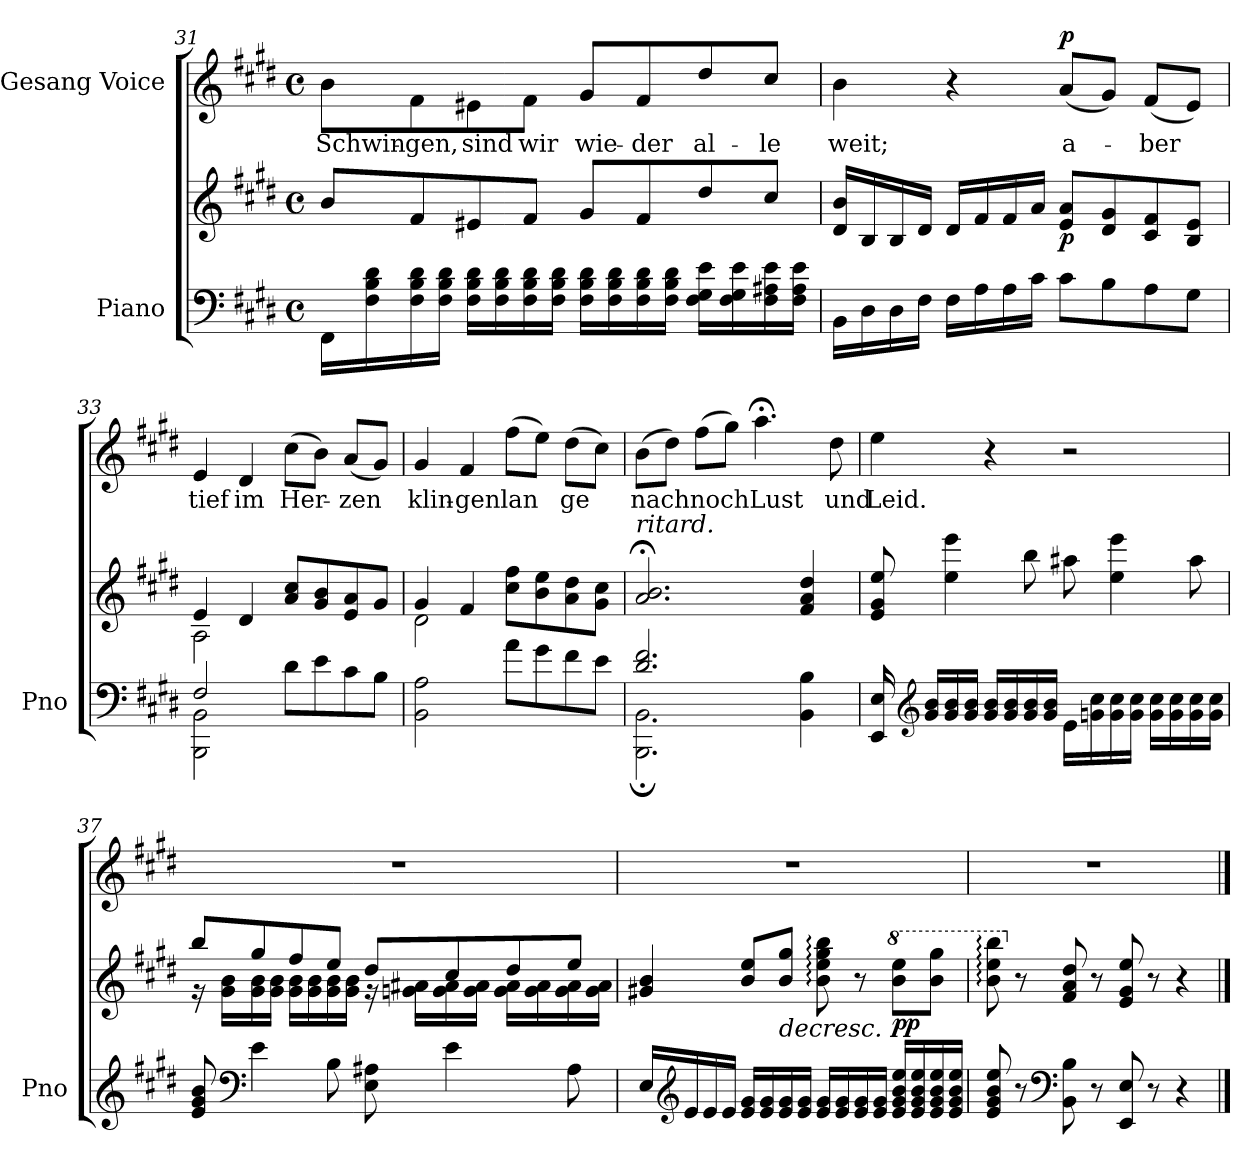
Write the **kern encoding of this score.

**kern	**kern	**dynam	**kern	**text	**dynam
*part2	*part2	*part2	*part1	*part1	*part1
*staff3	*staff2	*staff2/3	*staff1	*staff1	*staff1
*I"Piano	*	*	*I"Gesang Voice	*	*
*I'Pno	*	*	*	*	*
!!LO:LB:g=z
*clefF4	*clefG2	*	*clefG2	*	*
*k[f#c#g#d#]	*k[f#c#g#d#]	*	*k[f#c#g#d#]	*	*
*M4/4	*M4/4	*	*M4/4	*	*
*met(c)	*met(c)	*	*met(c)	*	*
=31	=31	=31	=31	=31	=31
!	!	!	!	!LO:LY:b	!
16FF#\LL	8b/L	.	8b\L	Schwin-	.
16F#\ 16B\ 16d#\	.	.	.	.	.
!	!	!	!	!LO:LY:b	!
16F#\ 16B\ 16d#\	8f#/	.	8f#\	-gen,	.
16F#\ 16B\ 16d#\JJ	.	.	.	.	.
!	!	!	!	!LO:LY:b	!
16F#\ 16B\ 16d#\LL	8e#X/	.	8e#X\	sind	.
16F#\ 16B\ 16d#\	.	.	.	.	.
!	!	!	!	!LO:LY:b	!
16F#\ 16B\ 16d#\	8f#/J	.	8f#\J	wir	.
16F#\ 16B\ 16d#\JJ	.	.	.	.	.
!	!	!	!	!LO:LY:b	!
16F#\ 16B\ 16d#\LL	8g#/L	.	8g#/L	wie-	.
16F#\ 16B\ 16d#\	.	.	.	.	.
!	!	!	!	!LO:LY:b	!
16F#\ 16B\ 16d#\	8f#/	.	8f#/	-der	.
16F#\ 16B\ 16d#\JJ	.	.	.	.	.
!	!	!	!	!LO:LY:b	!
16F#\ 16G#\ 16e\LL	8dd#/	.	8dd#/	al-	.
16F#\ 16G#\ 16e\	.	.	.	.	.
!	!	!	!	!LO:LY:b	!
16F#\ 16A#X\ 16e\	8cc#/J	.	8cc#/J	-le	.
16F#\ 16A#\ 16e\JJ	.	.	.	.	.
=32	=32	=32	=32	=32	=32
!	!	!	!	!LO:LY:b	!
16BB\LL	16d#/ 16b/LL	.	4b\	weit;	.
16D#\	16B/	.	.	.	.
16D#\	16B/	.	.	.	.
16F#\JJ	16d#/JJ	.	.	.	.
16F#\LL	16d#/LL	.	4r	.	.
16A\	16f#/	.	.	.	.
16A\	16f#/	.	.	.	.
16c#\JJ	16a/JJ	.	.	.	.
!	!	!LO:DY:b	!	!LO:LY:b	!LO:DY:a
8c#\L	8e/ 8a/L	p	(<8a/L	a-	p
8B\	8d#/ 8g#/	.	8g#/J)	.	.
!	!	!	!	!LO:LY:b	!
8A\	8c#/ 8f#/	.	(<8f#/L	-ber	.
8G#\J	8B/ 8e/J	.	8e/J)	.	.
=33	=33	=33	=33	=33	=33
*^	*^	*	*	*	*
!	!	!	!	!	!	!LO:LY:b	!
2F#/	2BBB\ 2BB\	4e/	2A\	.	4e/	tief	.
!	!	!	!	!	!	!LO:LY:b	!
.	.	4d#/	.	.	4d#/	im	.
!	!	!	!	!	!	!LO:LY:b	!
8d#\L	2ryy	8a/ 8cc#/L	2ryy	.	(>8cc#\L	Her-	.
8e\	.	8g#/ 8b/	.	.	8b\J)	.	.
!	!	!	!	!	!	!LO:LY:b	!
8c#\	.	8e/ 8a/	.	.	(<8a/L	-zen	.
8B\J	.	8g#/J	.	.	8g#/J)	.	.
*v	*v	*	*	*	*	*	*
!!LO:LB:g=z
=34	=34	=34	=34	=34	=34	=34
!	!	!	!	!	!LO:LY:b	!
2BB\ 2A\	4g#/	2d#\	.	4g#/	klin-	.
!	!	!	!	!	!LO:LY:b	!
.	4f#/	.	.	4f#/	-gen	.
!	!	!	!	!	!LO:LY:b	!
8a\L	8cc#\ 8ff#\L	2ryy	.	(>8ff#\L	lan-	.
!	!	!	!	!	!LO:LY:b	!
8g#\	8b\ 8ee\	.	.	8ee\J)	-	.
!	!	!	!	!	!LO:LY:b	!
8f#\	8a\ 8dd#\	.	.	(>8dd#\L	-ge	.
8e\J	8g#\ 8cc#\J	.	.	8cc#\J)	.	.
*	*v	*v	*	*	*	*
=35	=35	=35	=35	=35	=35
*	*	*	*MM92	*	*
*^	*	*	*	*	*
!	!	!LO:TX:a:i:t=ritard.	!	!	!	!
!	!	!	!	!	!LO:LY:b	!
2.d#/ 2.f#/	2.BBB\; 2.BB\;	2.a/;< 2.b/;<	.	(>8b\L	nach	.
.	.	.	.	8dd#\J)	.	.
*	*	*	*	*MM86	*	*
!	!	!	!	!	!LO:LY:b	!
.	.	.	.	(>8ff#\L	noch	.
.	.	.	.	8gg#\J)	.	.
!	!	!	!	!	!LO:LY:b	!
.	.	.	.	4.aa;<\	Lust	.
4BB\ 4B\	4rBByy	4f#/ 4a/ 4dd#/	.	.	.	.
!	!	!	!	!	!LO:LY:b	!
.	.	.	.	8dd#\	und	.
*v	*v	*	*	*	*	*
=36	=36	=36	=36	=36	=36
!	!	!	!	!LO:LY:b	!
16EE/ 16E/	8e/ 8g#/ 8ee/	.	4ee\	Leid.	.
*clefG2	*	*	*	*	*
16g#/ 16b/LL	.	.	.	.	.
16g#/ 16b/	4ee\ 4eee\	.	.	.	.
16g#/ 16b/JJ	.	.	.	.	.
16g#/ 16b/LL	.	.	4r	.	.
16g#/ 16b/	.	.	.	.	.
16g#/ 16b/	8bb\	.	.	.	.
16g#/ 16b/JJ	.	.	.	.	.
16e\LL	8aa#X\	.	2r	.	.
16gn\ 16cc#\	.	.	.	.	.
16g\ 16cc#\	4ee\ 4eee\	.	.	.	.
16g\ 16cc#\JJ	.	.	.	.	.
16g\ 16cc#\LL	.	.	.	.	.
16g\ 16cc#\	.	.	.	.	.
16g\ 16cc#\	8aa#\	.	.	.	.
16g\ 16cc#\JJ	.	.	.	.	.
!!LO:LB:g=z
=37	=37	=37	=37	=37	=37
*	*^	*	*	*	*
8e/ 8g#/ 8b/	8bb/L	16r	.	1r	.	.
.	.	16g#\ 16b\LL	.	.	.	.
*clefF4	*	*	*	*	*	*
4e\	8gg#/	16g#\ 16b\	.	.	.	.
.	.	16g#\ 16b\JJ	.	.	.	.
.	8ff#/	16g#\ 16b\LL	.	.	.	.
.	.	16g#\ 16b\	.	.	.	.
8B\	8ee/J	16g#\ 16b\	.	.	.	.
.	.	16g#\ 16b\JJ	.	.	.	.
8E\ 8A#X\	8dd#/L	16r	.	.	.	.
.	.	16gn\ 16a#X\LL	.	.	.	.
4e\	8cc#/	16g\ 16a#\	.	.	.	.
.	.	16g\ 16a#\JJ	.	.	.	.
.	8dd#/	16g\ 16a#\LL	.	.	.	.
.	.	16g\ 16a#\	.	.	.	.
8A#\	8ee/J	16g\ 16a#\	.	.	.	.
.	.	16g\ 16a#\JJ	.	.	.	.
*	*v	*v	*	*	*	*
=38	=38	=38	=38	=38	=38
16E/LL	4g#X/ 4b/	.	1r	.	.
*clefG2	*	*	*	*	*
16e/	.	.	.	.	.
16e/	.	.	.	.	.
16e/JJ	.	.	.	.	.
16e/ 16g#/LL	8b/ 8ee/L	.	.	.	.
16e/ 16g#/	.	.	.	.	.
!	!	!LO:HP:b	!	!	!
16e/ 16g#/	8b/ 8gg#/J	>	.	.	.
16e/ 16g#/JJ	.	.	.	.	.
16e/ 16g#/LL	8b\: 8ee\: 8gg#\: 8bb\:	.	.	.	.
16e/ 16g#/	.	.	.	.	.
16e/ 16g#/	8r	.	.	.	.
16e/ 16g#/JJ	.	.	.	.	.
*	*8va	*	*	*	*
!	!	!LO:DY:b	!	!	!
16e/ 16g#/ 16b/ 16ee/LL	8bb\ 8eee\L	pp	.	.	.
16e/ 16g#/ 16b/ 16ee/	.	.	.	.	.
16e/ 16g#/ 16b/ 16ee/	8bb\ 8ggg#\J	.	.	.	.
16e/ 16g#/ 16b/ 16ee/JJ	.	.	.	.	.
.	.	]	.	.	.
=39	=39	=39	=39	=39	=39
8e/ 8g#/ 8b/ 8ee/	8bb\: 8eee\: 8bbb\:	.	1r	.	.
*	*X8va	*	*	*	*
8r	8r	.	.	.	.
*clefF4	*	*	*	*	*
8BB\ 8B\	8f#/ 8a/ 8dd#/	.	.	.	.
8r	8r	.	.	.	.
8EE/ 8E/	8e/ 8g#/ 8ee/	.	.	.	.
8r	8r	.	.	.	.
4r	4r	.	.	.	.
==	==	==	==	==	==
*-	*-	*-	*-	*-	*-
